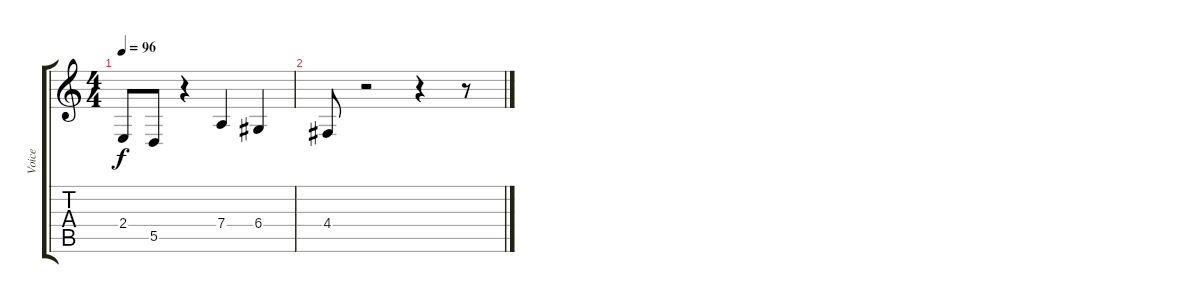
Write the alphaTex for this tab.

\track ("Voice" "Voice") {instrument flute}
\staff {score tabs}
\tuning (E4 B3 G3 D3 A2 E2) {hide}
\ts (4 4)
\tempo 96
\clef g2
\ks c
2.4.8{dy f} 5.5.8 r.4 7.4.4 6.4.4 |
4.4.8 r.2 r.4 r.8
